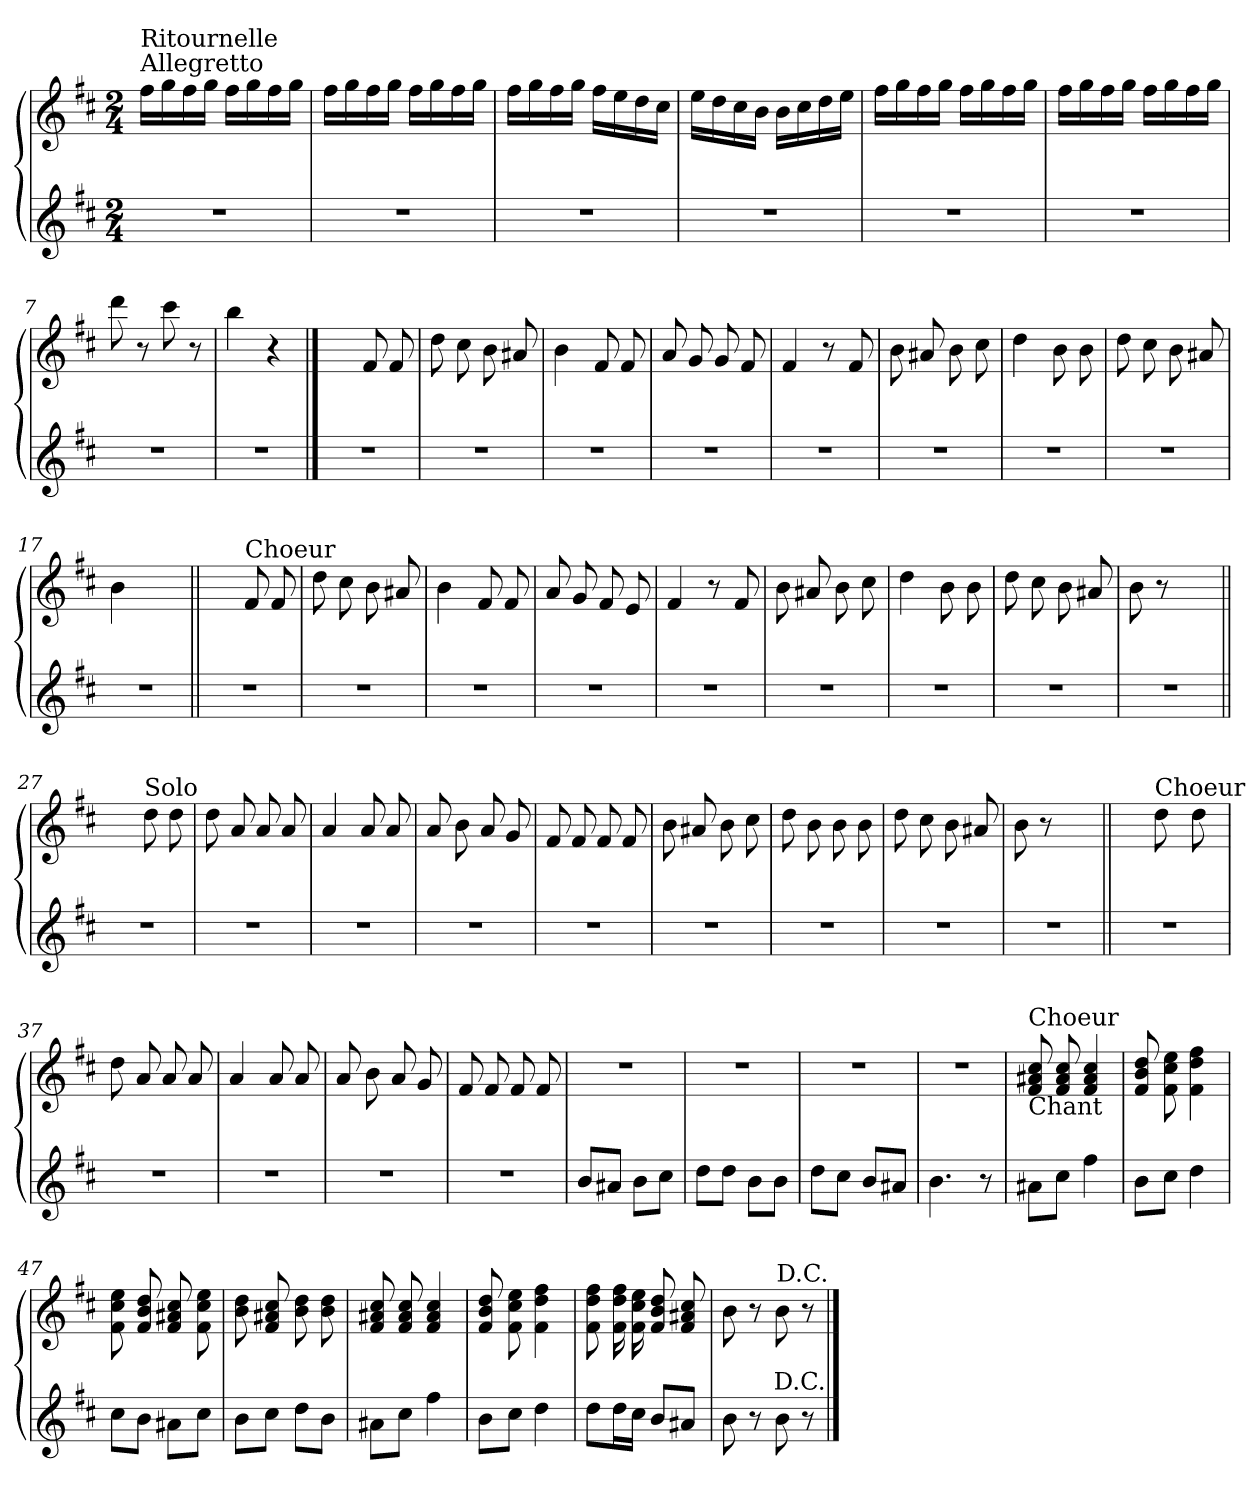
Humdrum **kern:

**kern	**kern
*part2	*part1
*staff2	*staff1
*clefG2	*clefG2
*k[f#c#]	*k[f#c#]
*D:	*D:
*M2/4	*M2/4
=1	=1
!	!LO:TX:a:t=Allegretto
!	!LO:TX:a:t=Ritournelle
2r	16ff#\LL
.	16gg\
.	16ff#\
.	16gg\JJ
.	16ff#\LL
.	16gg\
.	16ff#\
.	16gg\JJ
=2	=2
2r	16ff#\LL
.	16gg\
.	16ff#\
.	16gg\JJ
.	16ff#\LL
.	16gg\
.	16ff#\
.	16gg\JJ
=3	=3
2r	16ff#\LL
.	16gg\
.	16ff#\
.	16gg\JJ
.	16ff#\LL
.	16ee\
.	16dd\
.	16cc#\JJ
=4	=4
2r	16ee\LL
.	16dd\
.	16cc#\
.	16b\JJ
.	16b\LL
.	16cc#\
.	16dd\
.	16ee\JJ
=5	=5
2r	16ff#\LL
.	16gg\
.	16ff#\
.	16gg\JJ
.	16ff#\LL
.	16gg\
.	16ff#\
.	16gg\JJ
!!LO:LB:g=z
=6	=6
2r	16ff#\LL
.	16gg\
.	16ff#\
.	16gg\JJ
.	16ff#\LL
.	16gg\
.	16ff#\
.	16gg\JJ
=7	=7
2r	8ddd\
.	8r
.	8ccc#\
.	8r
=8	=8
2r	4bb\
.	4r
==9	==9
2r	4ryy
.	8f#/
.	8f#/
=10	=10
2r	8dd\
.	8cc#\
.	8b\
.	8a#X/
=11	=11
2r	4b\
.	8f#/
.	8f#/
=12	=12
2r	8a/
.	8g/
.	8g/
.	8f#/
=13	=13
2r	4f#/
.	8r
.	8f#/
!!LO:LB:g=z
=14	=14
2r	8b\
.	8a#X/
.	8b\
.	8cc#\
=15	=15
2r	4dd\
.	8b\
.	8b\
=16	=16
2r	8dd\
.	8cc#\
.	8b\
.	8a#X/
=17	=17
2r	4b\
.	4ryy
=18||	=18||
2r	4ryy
!	!LO:TX:a:t=Choeur
.	8f#/
.	8f#/
=19	=19
2r	8dd\
.	8cc#\
.	8b\
.	8a#X/
=20	=20
2r	4b\
.	8f#/
.	8f#/
=21	=21
2r	8a/
.	8g/
.	8f#/
.	8e/
=22	=22
2r	4f#/
.	8r
.	8f#/
!!LO:LB:g=z
=23	=23
2r	8b\
.	8a#X/
.	8b\
.	8cc#\
=24	=24
2r	4dd\
.	8b\
.	8b\
=25	=25
2r	8dd\
.	8cc#\
.	8b\
.	8a#X/
=26	=26
2r	8b\
.	8r
.	4ryy
=27||	=27||
2r	4ryy
!	!LO:TX:a:t=Solo
.	8dd\
.	8dd\
=28	=28
2r	8dd\
.	8a/
.	8a/
.	8a/
=29	=29
2r	4a/
.	8a/
.	8a/
=30	=30
2r	8a/
.	8b\
.	8a/
.	8g/
!!LO:PB:g=z
=31	=31
2r	8f#/
.	8f#/
.	8f#/
.	8f#/
=32	=32
2r	8b\
.	8a#X/
.	8b\
.	8cc#\
=33	=33
2r	8dd\
.	8b\
.	8b\
.	8b\
=34	=34
2r	8dd\
.	8cc#\
.	8b\
.	8a#X/
=35	=35
2r	8b\
.	8r
.	4ryy
=36||	=36||
2r	4ryy
!	!LO:TX:a:t=Choeur
.	8dd\
.	8dd\
=37	=37
2r	8dd\
.	8a/
.	8a/
.	8a/
=38	=38
2r	4a/
.	8a/
.	8a/
!!LO:LB:g=z
=39	=39
2r	8a/
.	8b\
.	8a/
.	8g/
=40	=40
2r	8f#/
.	8f#/
.	8f#/
.	8f#/
=41	=41
8b/L	2r
8a#X/J	.
8b\L	.
8cc#\J	.
=42	=42
8dd\L	2r
8dd\J	.
8b\L	.
8b\J	.
=43	=43
8dd\L	2r
8cc#\J	.
8b/L	.
8a#X/J	.
=44	=44
4.b\	2r
8r	.
=45	=45
!	!LO:TX:a:t=Choeur
!	!LO:TX:b:t=Chant
8a#X\L	8f#/ 8a#X/ 8cc#/
8cc#\J	8f#/ 8a#/ 8cc#/
4ff#\	4f#/ 4a#/ 4cc#/
=46	=46
8b\L	8f#/ 8b/ 8dd/
8cc#\J	8f#\ 8cc#\ 8ee\
4dd\	4f#\ 4dd\ 4ff#\
!!LO:LB:g=z
=47	=47
8cc#\L	8f#\ 8cc#\ 8ee\
8b\J	8f#/ 8b/ 8dd/
8a#X\L	8f#/ 8a#X/ 8cc#/
8cc#\J	8f#\ 8cc#\ 8ee\
=48	=48
8b\L	8b\ 8dd\
8cc#\J	8f#/ 8a#X/ 8cc#/
8dd\L	8b\ 8dd\
8b\J	8b\ 8dd\
=49	=49
8a#X\L	8f#/ 8a#X/ 8cc#/
8cc#\J	8f#/ 8a#/ 8cc#/
4ff#\	4f#/ 4a#/ 4cc#/
=50	=50
8b\L	8f#/ 8b/ 8dd/
8cc#\J	8f#\ 8cc#\ 8ee\
4dd\	4f#\ 4dd\ 4ff#\
=51	=51
8dd\L	8f#\ 8dd\ 8ff#\
16dd\L	16f#\ 16dd\ 16ff#\
16cc#\JJ	16f#\ 16cc#\ 16ee\
8b/L	8f#/ 8b/ 8dd/
8a#X/J	8f#/ 8a#X/ 8cc#/
=52	=52
8b\	8b\
8r	8r
8b\	8b\
8r	8r
!	!LO:TX:a:t=D.C.
!LO:TX:a:t=D.C.	!
==	==
*-	*-
